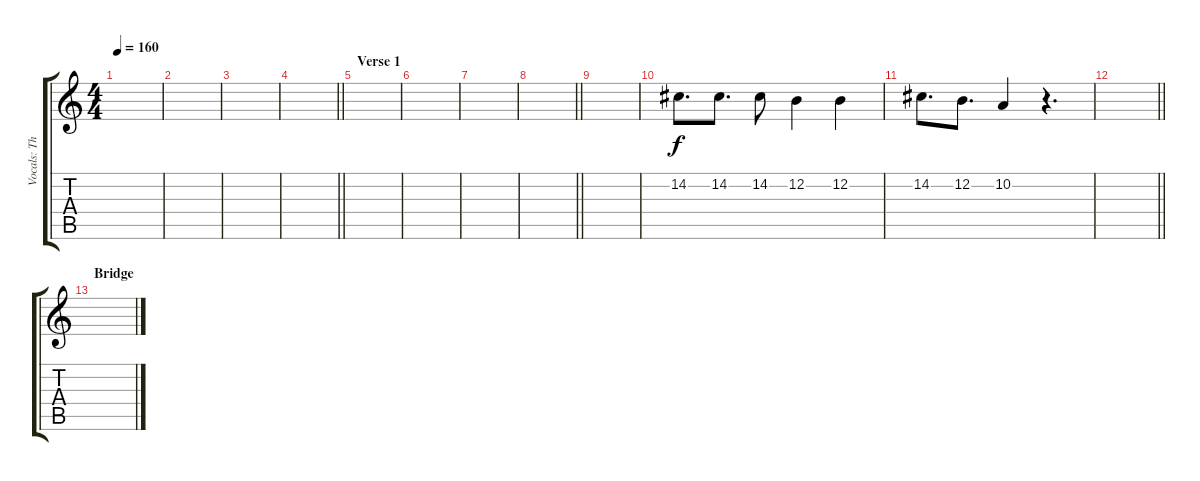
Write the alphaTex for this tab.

\track ("Vocals: The Pack" "Vocals: Th") {instrument lead2sawtooth}
\staff {score tabs}
\tuning (E4 B3 G3 D3 A2 E2) {hide}
\ts (4 4)
\tempo 160
\clef g2
\ks c
|
|
|
\barLineRight lightlight
|
\section ("" "Verse 1")
|
|
|
\barLineRight lightlight
|
|
14.2.8{d} 14.2.8{d} 14.2.8 12.2.4 12.2.4 |
14.2.8{d} 12.2.8{d} 10.2.4 r.4{d} |
\barLineRight lightlight
|
\section ("" "Bridge")
